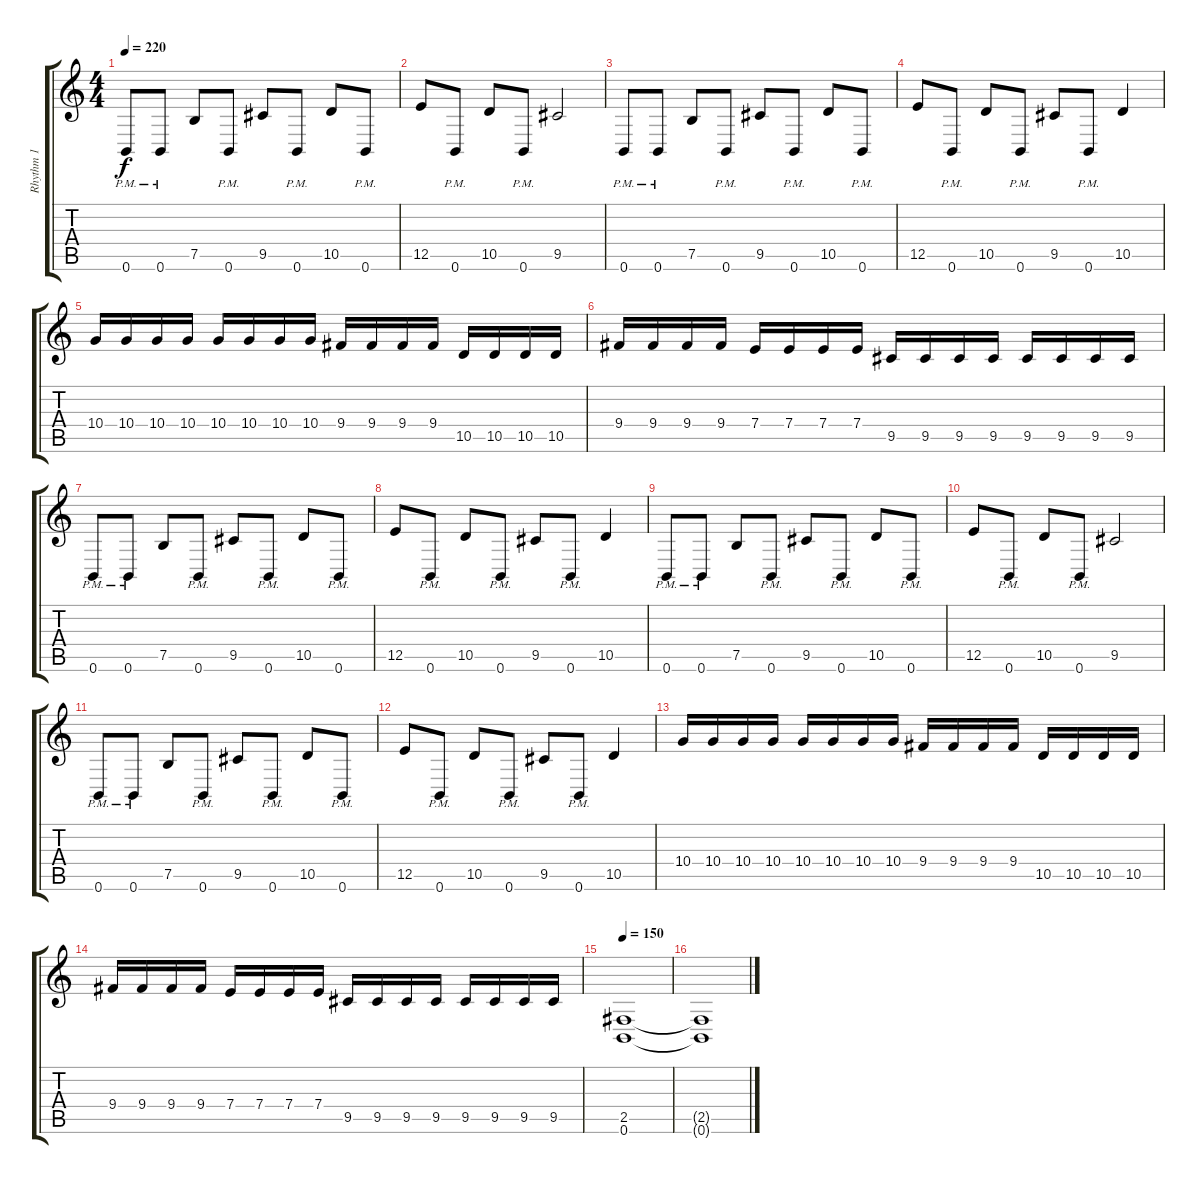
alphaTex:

\track ("Rhythm 1" "Rhythm 1") {instrument distortionguitar}
\staff {score tabs}
\tuning (B3 Gb3 D3 A2 E2 B1) {hide}
\ts (4 4)
\tempo 220
\clef g2
\ks c
0.6{pm}.8{dy f} 0.6{pm}.8 7.5.8 0.6{pm}.8 9.5.8 0.6{pm}.8 10.5.8 0.6{pm}.8 |
12.5.8 0.6{pm}.8 10.5.8 0.6{pm}.8 9.5.2 |
0.6{pm}.8 0.6{pm}.8 7.5.8 0.6{pm}.8 9.5.8 0.6{pm}.8 10.5.8 0.6{pm}.8 |
12.5.8 0.6{pm}.8 10.5.8 0.6{pm}.8 9.5.8 0.6{pm}.8 10.5.4 |
10.4.16 10.4.16 10.4.16 10.4.16 10.4.16 10.4.16 10.4.16 10.4.16 9.4.16 9.4.16 9.4.16 9.4.16 10.5.16 10.5.16 10.5.16 10.5.16 |
9.4.16 9.4.16 9.4.16 9.4.16 7.4.16 7.4.16 7.4.16 7.4.16 9.5.16 9.5.16 9.5.16 9.5.16 9.5.16 9.5.16 9.5.16 9.5.16 |
0.6{pm}.8 0.6{pm}.8 7.5.8 0.6{pm}.8 9.5.8 0.6{pm}.8 10.5.8 0.6{pm}.8 |
12.5.8 0.6{pm}.8 10.5.8 0.6{pm}.8 9.5.8 0.6{pm}.8 10.5.4 |
0.6{pm}.8 0.6{pm}.8 7.5.8 0.6{pm}.8 9.5.8 0.6{pm}.8 10.5.8 0.6{pm}.8 |
12.5.8 0.6{pm}.8 10.5.8 0.6{pm}.8 9.5.2 |
0.6{pm}.8 0.6{pm}.8 7.5.8 0.6{pm}.8 9.5.8 0.6{pm}.8 10.5.8 0.6{pm}.8 |
12.5.8 0.6{pm}.8 10.5.8 0.6{pm}.8 9.5.8 0.6{pm}.8 10.5.4 |
10.4.16 10.4.16 10.4.16 10.4.16 10.4.16 10.4.16 10.4.16 10.4.16 9.4.16 9.4.16 9.4.16 9.4.16 10.5.16 10.5.16 10.5.16 10.5.16 |
9.4.16 9.4.16 9.4.16 9.4.16 7.4.16 7.4.16 7.4.16 7.4.16 9.5.16 9.5.16 9.5.16 9.5.16 9.5.16 9.5.16 9.5.16 9.5.16 |
\tempo 150
(2.5 0.6).1 |
(2.5{t} 0.6{t}).1
